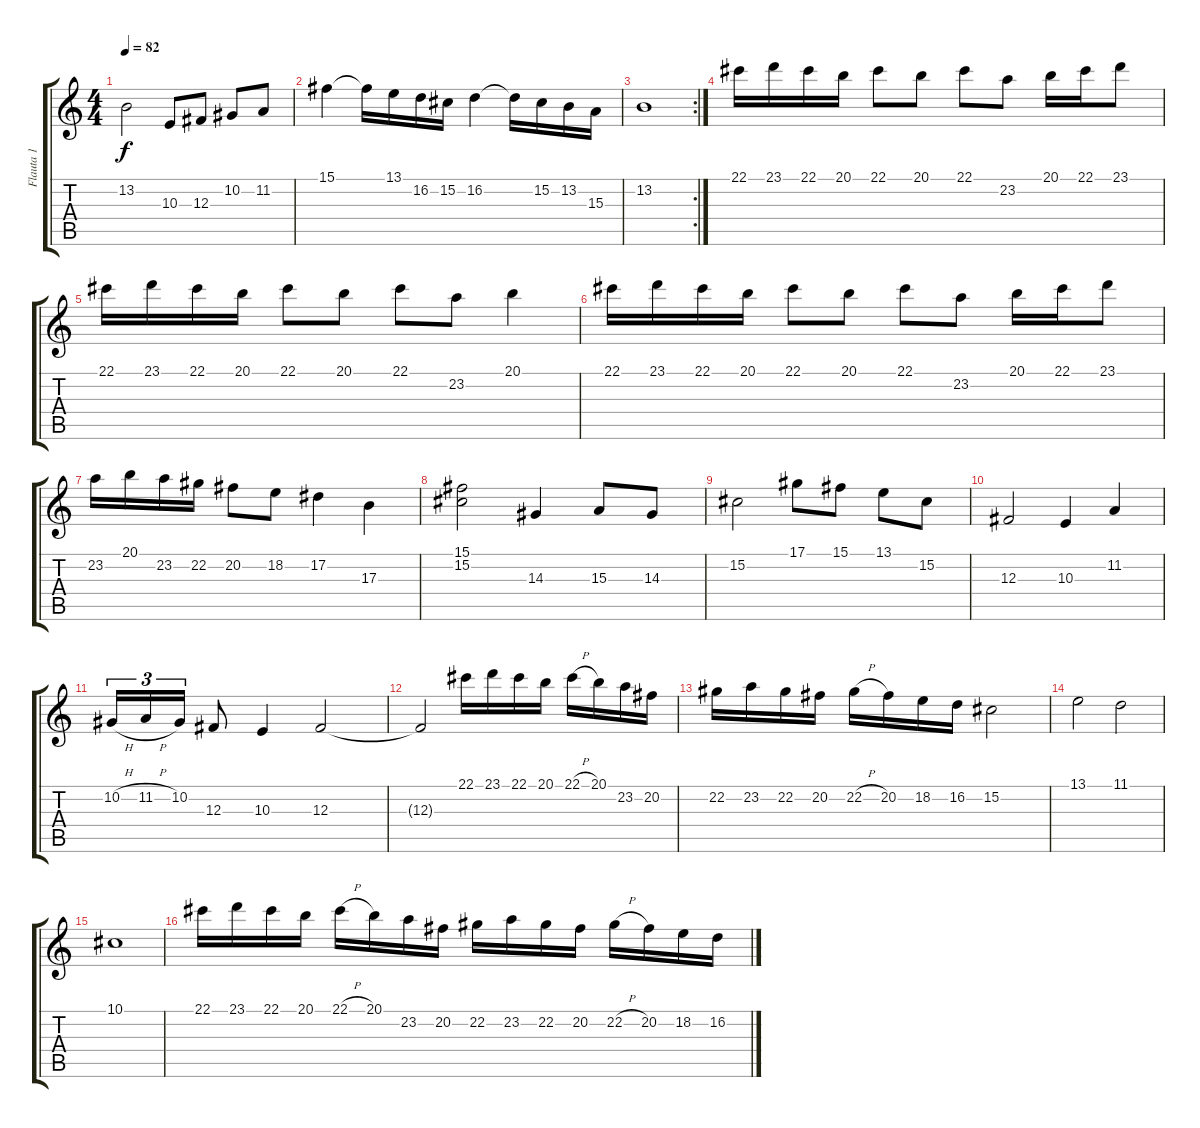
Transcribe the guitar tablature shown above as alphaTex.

\track ("Flauta 1" "Flauta 1") {instrument flute}
\staff {score tabs}
\tuning (Eb4 Bb3 Gb3 Db3 Ab2 Eb2) {hide}
\ts (4 4)
\tempo 82
\clef g2
\ks c
13.2.2{dy f} 10.3.8 12.3.8 10.2.8 11.2.8 |
15.1.4 15.1{t}.16 13.1.16 16.2.16 15.2.16 16.2.4 16.2{t}.16 15.2.16 13.2.16 15.3.16 |
\rc 2
13.2.1 |
22.1.16 23.1.16 22.1.16 20.1.16 22.1.8 20.1.8 22.1.8 23.2.8 20.1.16 22.1.16 23.1.8 |
22.1.16 23.1.16 22.1.16 20.1.16 22.1.8 20.1.8 22.1.8 23.2.8 20.1.4 |
22.1.16 23.1.16 22.1.16 20.1.16 22.1.8 20.1.8 22.1.8 23.2.8 20.1.16 22.1.16 23.1.8 |
23.2.16 20.1.16 23.2.16 22.2.16 20.2.8 18.2.8 17.2.4 17.3.4 |
(15.1 15.2).2 14.3.4 15.3.8 14.3.8 |
15.2.2 17.1.8 15.1.8 13.1.8 15.2.8 |
12.3.2 10.3.4 11.2.4 |
10.2{h}.16{tu (3 2)} 11.2{h}.16{tu (3 2)} 10.2.16{tu (3 2)} 12.3.8 10.3.4 12.3.2 |
12.3{t}.2 22.1.16 23.1.16 22.1.16 20.1.16 22.1{h}.16 20.1.16 23.2.16 20.2.16 |
22.2.16 23.2.16 22.2.16 20.2.16 22.2{h}.16 20.2.16 18.2.16 16.2.16 15.2.2 |
13.1.2 11.1.2 |
10.1.1 |
22.1.16 23.1.16 22.1.16 20.1.16 22.1{h}.16 20.1.16 23.2.16 20.2.16 22.2.16 23.2.16 22.2.16 20.2.16 22.2{h}.16 20.2.16 18.2.16 16.2.16
